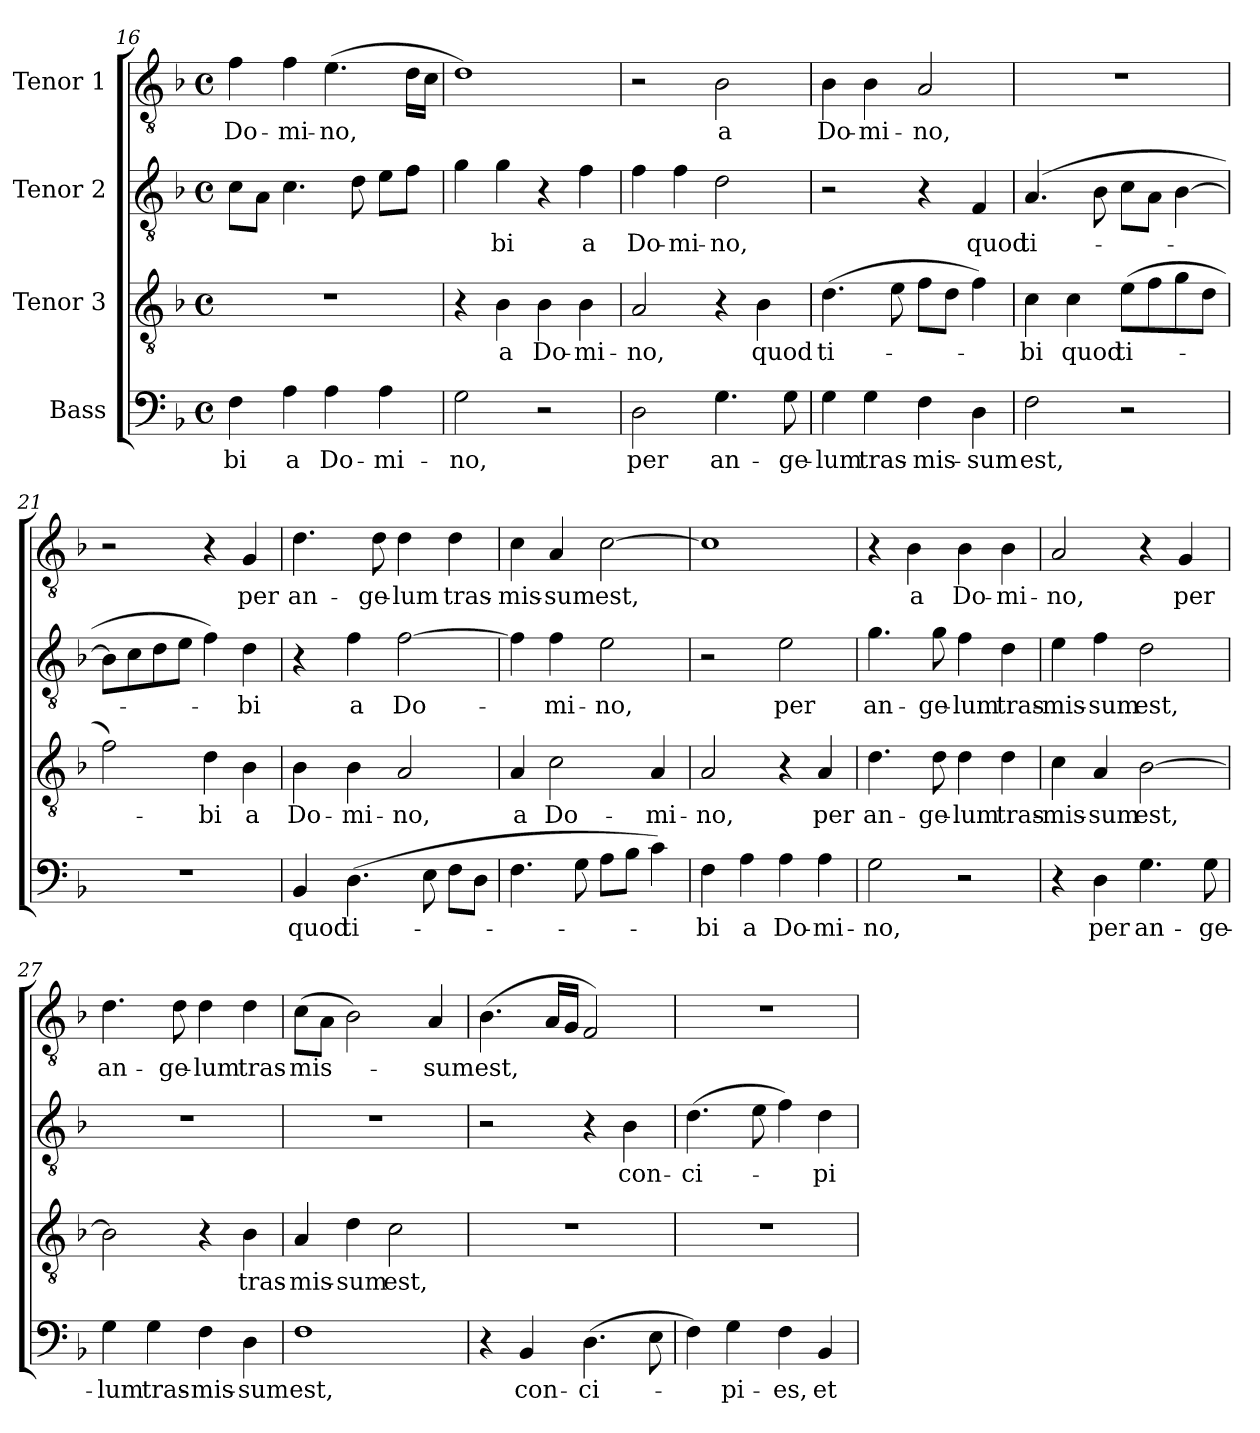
**kern	**text	**kern	**text	**kern	**text	**kern	**text
*part4	*part4	*part3	*part3	*part2	*part2	*part1	*part1
*staff4	*staff4	*staff3	*staff3	*staff2	*staff2	*staff1	*staff1
*I"Bass	*	*I"Tenor 3	*	*I"Tenor 2	*	*I"Tenor 1	*
*clefF4	*	*clefGv2	*	*clefGv2	*	*clefGv2	*
*k[b-]	*	*k[b-]	*	*k[b-]	*	*k[b-]	*
*F:	*	*F:	*	*F:	*	*F:	*
*M4/4	*	*M4/4	*	*M4/4	*	*M4/4	*
*met(c)	*	*met(c)	*	*met(c)	*	*met(c)	*
=16	=16	=16	=16	=16	=16	=16	=16
4F\	-bi	1r	.	8c\L	.	4f\	Do-
.	.	.	.	8A\J	.	.	.
4A\	a	.	.	4.c\	.	4f\	-mi-
4A\	Do-	.	.	.	.	(4.e\	-no,
.	.	.	.	8d\	.	.	.
4A\	-mi-	.	.	8e\L	.	.	.
.	.	.	.	8f\J	.	16d\LL	.
.	.	.	.	.	.	16c\JJ	.
=17	=17	=17	=17	=17	=17	=17	=17
2G\	-no,	4r	.	4g\	.	1d)	.
.	.	4B-\	a	4g\	-bi	.	.
2r	.	4B-\	Do-	4r	.	.	.
.	.	4B-\	-mi-	4f\	a	.	.
=18	=18	=18	=18	=18	=18	=18	=18
2D\	per	2A/	-no,	4f\	Do-	2r	.
.	.	.	.	4f\	-mi-	.	.
4.G\	an-	4r	.	2d\	-no,	2B-\	a
.	.	4B-\	quod	.	.	.	.
8G\	-ge-	.	.	.	.	.	.
!!LO:LB:g=z
=19	=19	=19	=19	=19	=19	=19	=19
4G\	-lum	(4.d\	ti-	2r	.	4B-\	Do-
4G\	tras-	.	.	.	.	4B-\	-mi-
.	.	8e\	.	.	.	.	.
4F\	-mis-	8f\L	.	4r	.	2A/	-no,
.	.	8d\J	.	.	.	.	.
4D\	-sum	4f\)	.	4F/	quod	.	.
=20	=20	=20	=20	=20	=20	=20	=20
2F\	est,	4c\	-bi	(4.A/	ti-	1r	.
.	.	4c\	quod	.	.	.	.
.	.	.	.	8B-\	.	.	.
2r	.	(8e\L	ti-	8c\L	.	.	.
.	.	8f\	.	8A\J	.	.	.
.	.	8g\	.	[4B-\	.	.	.
.	.	8d\J	.	.	.	.	.
=21	=21	=21	=21	=21	=21	=21	=21
1r	.	2f\)	.	8B-\L]	.	2r	.
.	.	.	.	8c\	.	.	.
.	.	.	.	8d\	.	.	.
.	.	.	.	8e\J	.	.	.
.	.	4d\	-bi	4f\)	.	4r	.
.	.	4B-\	a	4d\	-bi	4G/	per
=22	=22	=22	=22	=22	=22	=22	=22
4BB-/	quod	4B-\	Do-	4r	.	4.d\	an-
(4.D\	ti-	4B-\	-mi-	4f\	a	.	.
.	.	.	.	.	.	8d\	-ge-
.	.	2A/	-no,	[2f\	Do-	4d\	-lum
8E\	.	.	.	.	.	.	.
8F\L	.	.	.	.	.	4d\	tras-
8D\J	.	.	.	.	.	.	.
=23	=23	=23	=23	=23	=23	=23	=23
4.F\	.	4A/	a	4f\]	.	4c\	-mis-
.	.	2c\	Do-	4f\	-mi-	4A/	-sum
8G\	.	.	.	.	.	.	.
8A\L	.	.	.	2e\	-no,	[2c\	est,
8B-\J	.	.	.	.	.	.	.
4c\)	.	4A/	-mi-	.	.	.	.
=24	=24	=24	=24	=24	=24	=24	=24
4F\	-bi	2A/	-no,	2r	.	1c]	.
4A\	a	.	.	.	.	.	.
4A\	Do-	4r	.	2e\	per	.	.
4A\	-mi-	4A/	per	.	.	.	.
!!LO:LB:g=z
=25	=25	=25	=25	=25	=25	=25	=25
2G\	-no,	4.d\	an-	4.g\	an-	4r	.
.	.	.	.	.	.	4B-\	a
.	.	8d\	-ge-	8g\	-ge-	.	.
2r	.	4d\	-lum	4f\	-lum	4B-\	Do-
.	.	4d\	tras-	4d\	tras-	4B-\	-mi-
=26	=26	=26	=26	=26	=26	=26	=26
4r	.	4c\	-mis-	4e\	-mis-	2A/	-no,
4D\	per	4A/	-sum	4f\	-sum	.	.
4.G\	an-	[2B-\	est,	2d\	est,	4r	.
.	.	.	.	.	.	4G/	per
8G\	-ge-	.	.	.	.	.	.
=27	=27	=27	=27	=27	=27	=27	=27
4G\	-lum	2B-\]	.	1r	.	4.d\	an-
4G\	tras-	.	.	.	.	.	.
.	.	.	.	.	.	8d\	-ge-
4F\	-mis-	4r	.	.	.	4d\	-lum
4D\	-sum	4B-\	tras-	.	.	4d\	tras-
=28	=28	=28	=28	=28	=28	=28	=28
1F	est,	4A/	-mis-	1r	.	(8c\L	-mis-
.	.	.	.	.	.	8A\J	.
.	.	4d\	-sum	.	.	2B-\)	.
.	.	2c\	est,	.	.	.	.
.	.	.	.	.	.	4A/	-sum
=29	=29	=29	=29	=29	=29	=29	=29
4r	.	1r	.	2r	.	(4.B-\	est,
4BB-/	con-	.	.	.	.	.	.
.	.	.	.	.	.	16A/LL	.
.	.	.	.	.	.	16G/JJ	.
(4.D\	-ci-	.	.	4r	.	2F/)	.
.	.	.	.	4B-\	con-	.	.
8E\	.	.	.	.	.	.	.
=30	=30	=30	=30	=30	=30	=30	=30
4F\)	.	1r	.	(4.d\	-ci-	1r	.
4G\	-pi-	.	.	.	.	.	.
.	.	.	.	8e\	.	.	.
4F\	-es,	.	.	4f\)	.	.	.
4BB-/	et	.	.	4d\	-pi-	.	.
=	=	=	=	=	=	=	=
*-	*-	*-	*-	*-	*-	*-	*-
